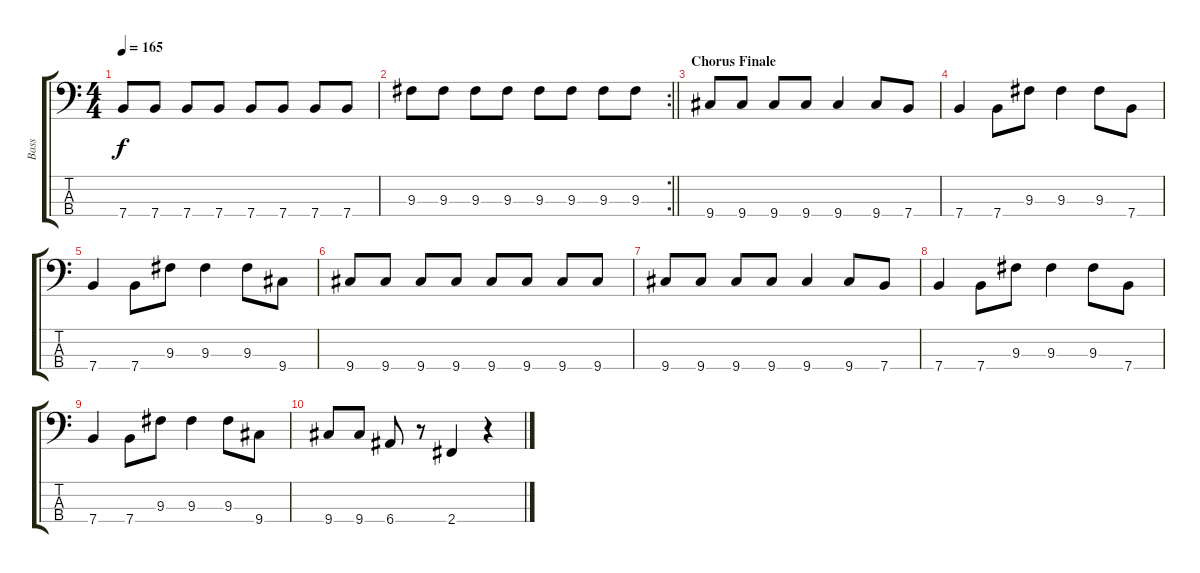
\track ("Bass" "Bass") {instrument electricbassfinger}
\staff {score tabs}
\tuning (G2 D2 A1 E1) {hide}
\ts (4 4)
\tempo 165
\clef f4
\ks c
7.4.8{dy f} 7.4.8 7.4.8 7.4.8 7.4.8 7.4.8 7.4.8 7.4.8 |
\rc 2
\barLineRight lightlight
9.3.8 9.3.8 9.3.8 9.3.8 9.3.8 9.3.8 9.3.8 9.3.8 |
\section ("" "Chorus Finale")
9.4.8 9.4.8 9.4.8 9.4.8 9.4.4 9.4.8 7.4.8 |
7.4.4 7.4.8 9.3.8 9.3.4 9.3.8 7.4.8 |
7.4.4 7.4.8 9.3.8 9.3.4 9.3.8 9.4.8 |
9.4.8 9.4.8 9.4.8 9.4.8 9.4.8 9.4.8 9.4.8 9.4.8 |
9.4.8 9.4.8 9.4.8 9.4.8 9.4.4 9.4.8 7.4.8 |
7.4.4 7.4.8 9.3.8 9.3.4 9.3.8 7.4.8 |
7.4.4 7.4.8 9.3.8 9.3.4 9.3.8 9.4.8 |
9.4.8 9.4.8 6.4.8 r.8 2.4.4 r.4
